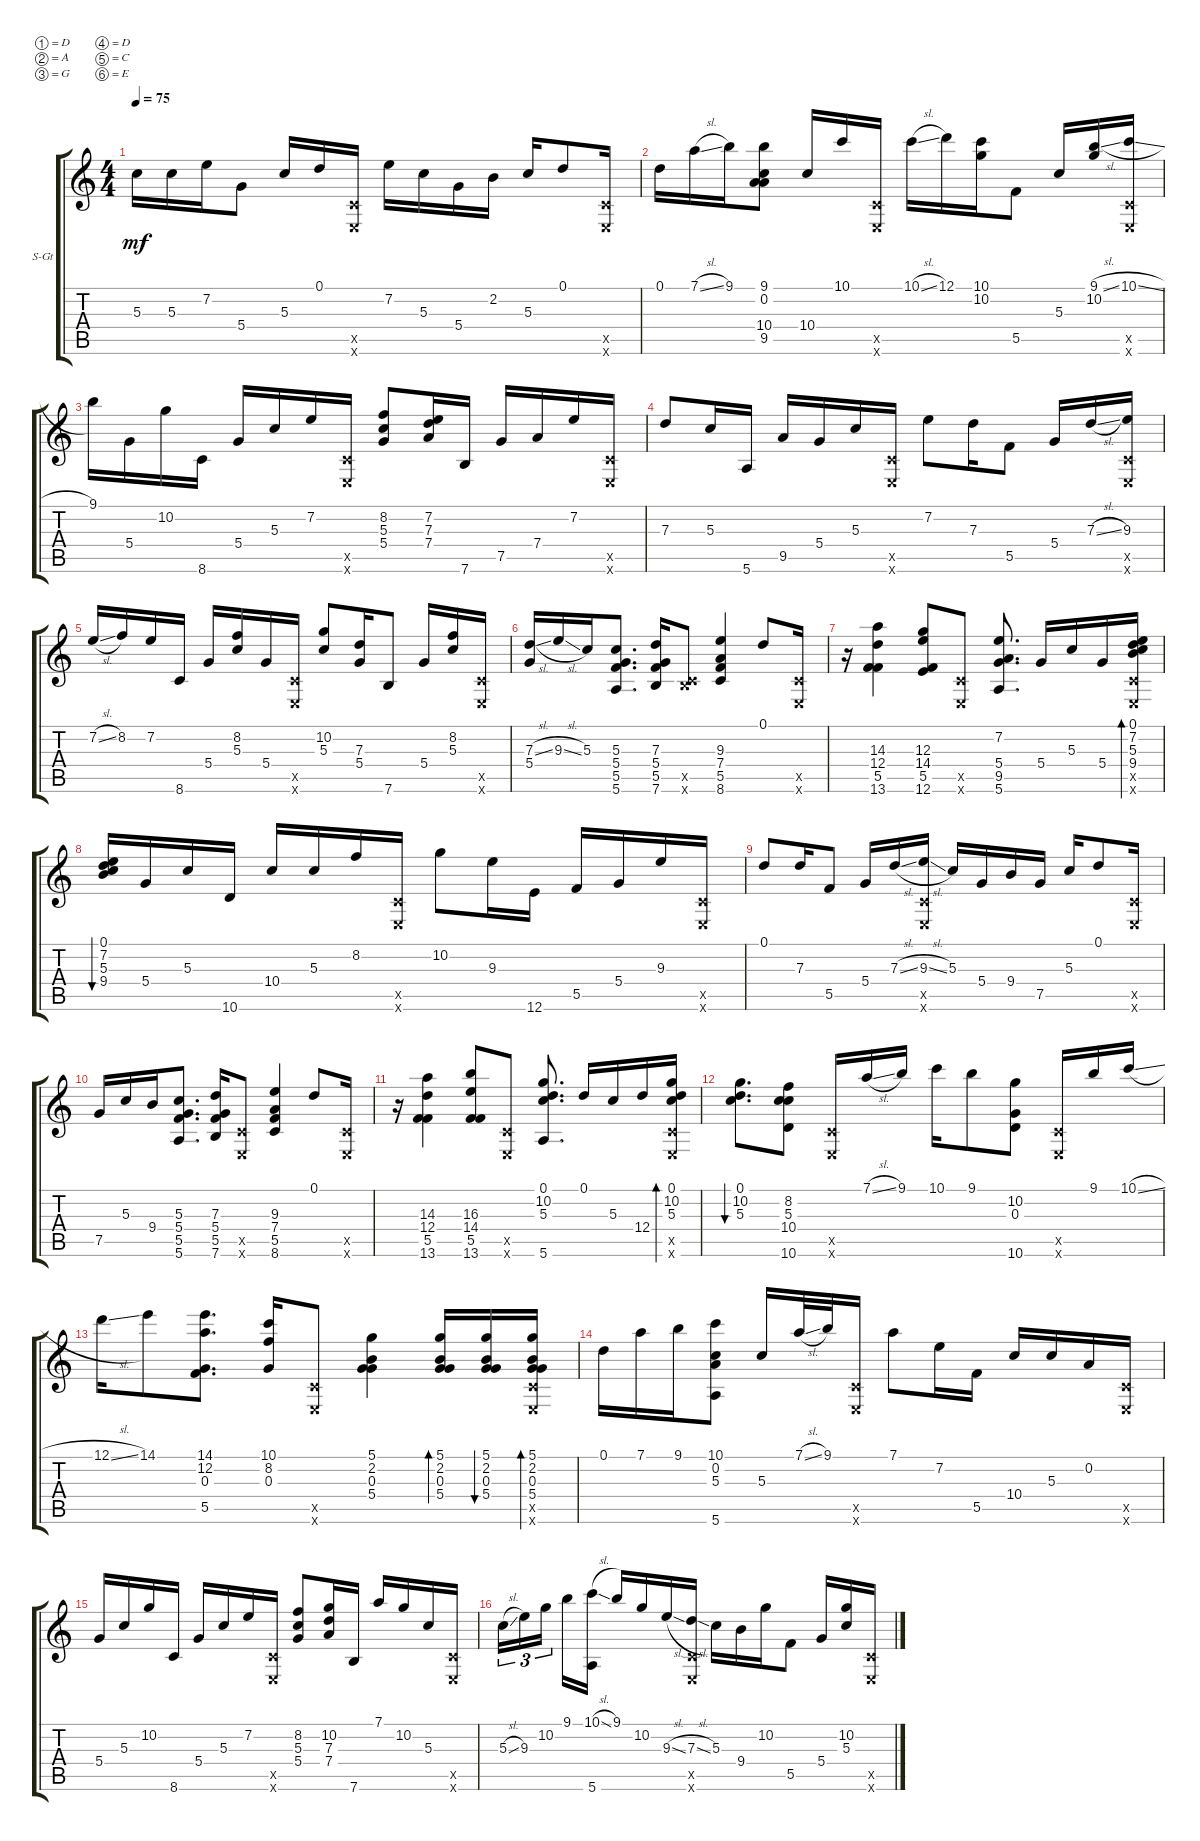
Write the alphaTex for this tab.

\bracketExtendMode groupsimilarinstruments
\firstSystemTrackNameOrientation horizontal
\otherSystemsTrackNameOrientation horizontal
\track ("Utwór 1" "S-Gt") {instrument acousticguitarsteel}
\staff {score tabs}
\tuning (D4 A3 G3 D3 C3 E2)
\ts (4 4)
\tempo 75
\clef g2
\scale
0.451332
\ks c
5.3.16{dy mf} 5.3.16 7.2.16 5.4.8 5.3.16 0.1.16 (0.5{x} 0.6{x}).16 7.2.16 5.3.16 5.4.16 2.2.16 5.3.16 0.1.8 (0.5{x} 0.6{x}).16 |
0.1.16 7.1{sl}.16 9.1.16 (9.1 0.2 10.4 9.5).8 10.4.16 10.1.16 (0.5{x} 0.6{x}).16 10.1{sl}.16 12.1.16 (10.1 10.2).16 5.5.8 5.3.16 (10.2 9.1{sl}).16 (10.1{sl} 0.5{x} 0.6{x}).16 |
9.1.16 5.4.16 10.2.16 8.6.16 5.4.16 5.3.16 7.2.16 (0.5{x} 0.6{x}).16 (8.2 5.3 5.4).8 (7.2 7.3 7.4).16 7.6.16 7.5.16 7.4.16 7.2.16 (0.5{x} 0.6{x}).16 |
7.3.8 5.3.16 5.6.16 9.5.16 5.4.16 5.3.16 (0.5{x} 0.6{x}).16 7.2.8 7.3.16 5.5.8 5.4.16 7.3{sl}.16 (9.3 0.5{x} 0.6{x}).16 |
7.2{sl}.16 8.2.16 7.2.16 8.6.16 5.4.16 (5.3 8.2).16 5.4.16 (0.5{x} 0.6{x}).16 (10.2 5.3).8 (7.3 5.4).16 7.6.8 5.4.16 (8.2 5.3).16 (0.5{x} 0.6{x}).16 |
\scale
0.436526 (5.4 7.3{sl}).16 9.3{sl}.16 5.3.16 (5.6 5.5 5.4 5.3).8{d} (7.3 5.4 5.5 7.6).16 (7.6{x} 0.5{x}).8 (8.6 5.5 7.4 9.3).4 0.1.8 (0.5{x} 0.6{x}).16 |
\scale
0.245857 r.16 (13.6 5.5 12.4 14.3).4 (12.3 14.4 5.5 12.6).8 (0.6{x} 0.5{x}).8 (5.6 9.5 5.4 7.2).8{d} 5.4.16 5.3.16 5.4.16 (0.6{x} 0.5{x} 9.4 5.3 7.2 0.1).16{bd 30} |
\scale
0.317625 (0.1 7.2 5.3 9.4).16{bu 30} 5.4.16 5.3.16 10.6.16 10.4.16 5.3.16 8.2.16 (0.5{x} 0.6{x}).16 10.2.8 9.3.16 12.6.16 5.5.16 5.4.16 9.3.16 (0.5{x} 0.6{x}).16 |
\scale
0.533632 0.1.8 7.3.16 5.5.8 5.4.16 7.3{sl}.16 (9.3{sl} 0.5{x} 0.6{x}).16 5.3.16 5.4.16 9.4.16 7.5.16 5.3.16 0.1.8 (0.5{x} 0.6{x}).16 |
\scale
0.466353 7.5.16 5.3.16 9.4.16 (5.3 5.4 5.5 5.6).8{d} (7.3 5.4 5.5 7.6).16 (0.5{x} 0.6{x}).8 (8.6 5.5 7.4 9.3).4 0.1.8 (0.5{x} 0.6{x}).16 |
\scale
0.567855 r.16 (13.6 5.5 12.4 14.3).4 (16.3 14.4 5.5 13.6).8 (0.6{x} 0.5{x}).8 (5.6 0.1 10.2 5.3).8{d} 0.1.16 5.3.16 12.4.16 (0.1 10.2 5.3 0.5{x} 0.6{x}).16{bd 30} |
\scale
0.433299 (0.1 10.2 5.3).8{d bu 30} (8.2 5.3 10.4 10.6).8 (0.6{x} 0.5{x}).16 7.1{sl}.16 9.1.16 10.1.16 9.1.8 (10.2 0.3 10.6).8 (0.6{x} 0.5{x}).16 9.1.16 10.1{sl}.16 |
\scale
0.396075 12.1{sl}.16 14.1.8 (14.1 12.2 0.3 5.5).8{d} (10.1 8.2 0.3).16 (0.5{x} 0.6{x}).8 (5.1 2.2 0.3 5.4).4 (5.1 2.2 0.3 5.4).16{bd 30} (5.1 2.2 0.3 5.4).16{bu 30} (5.1 2.2 0.3 5.4 0.5{x} 0.6{x}).16{bd 30} |
\scale
0.32364 0.1.16 7.1.16 9.1.16 (10.1 0.2 5.3 5.6).8 5.3.16 7.1{sl}.32 9.1.32 (0.5{x} 0.6{x}).16 7.1.8 7.2.16 5.5.16 10.4.16 5.3.16 0.2.16 (0.5{x} 0.6{x}).16 |
\scale
0.280516 5.4.16 5.3.16 10.2.16 8.6.16 5.4.16 5.3.16 7.2.16 (0.5{x} 0.6{x}).16 (8.2 5.3 5.4).8 (10.2 7.3 7.4).16 7.6.16 7.1.16 10.2.16 5.3.16 (0.5{x} 0.6{x}).16 |
\scale
0.539881 5.3{sl}.16{tu (3 2)} 9.3.16{tu (3 2)} 10.2.16{tu (3 2)} 9.1.16 (10.1{sl} 5.6).16 9.1.16 10.2.16 9.3{sl}.16 (7.3{sl} 0.5{x} 0.6{x}).16 5.3.16 9.4.16 10.2.16 5.5.8 5.4.16 (5.3 10.2).16 (0.5{x} 0.6{x}).16
